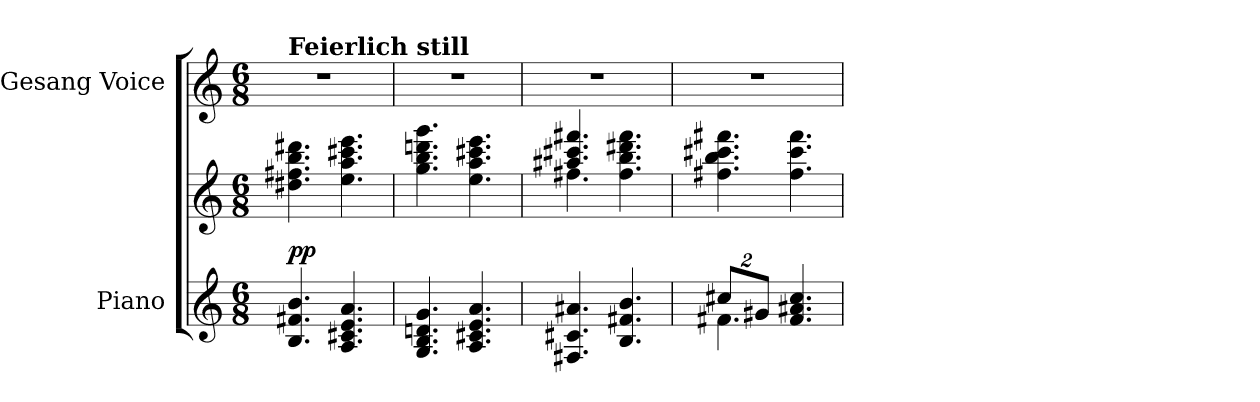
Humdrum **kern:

**kern	**kern	**dynam	**kern
*part2	*part2	*part2	*part1
*staff3	*staff2	*staff2/3	*staff1
*I"Piano	*	*	*I"Gesang Voice
*I'Pno	*	*	*
*clefG2	*clefG2	*	*clefG2
*k[]	*k[]	*	*k[]
*M6/8	*M6/8	*	*M6/8
=1	=1	=1	=1
!	!	!	!LO:TX:a:B:t=Feierlich still
!	!	!LO:DY:a=2	!
4.B/ 4.f#X/ 4.b/	4.dd#X\ 4.ff#X\ 4.bb\ 4.ddd#X\	pp	2.r
4.A/ 4.c#X/ 4.e/ 4.a/	4.ee\ 4.aa\ 4.ccc#X\ 4.eee\	.	.
=2	=2	=2	=2
4.G/ 4.B/ 4.dn/ 4.g/	4.gg\ 4.bb\ 4.dddn\ 4.ggg\	.	2.r
4.A/ 4.c#X/ 4.e/ 4.a/	4.ee\ 4.aa\ 4.ccc#X\ 4.eee\	.	.
=3	=3	=3	=3
*	*^	*	*
4.F#X/ 4.c#X/ 4.a#X/	4.aa#X/ 4.ccc#X/ 4.fff#X/	4.ff#X\	.	2.r
4.B/ 4.f#X/ 4.b/	4.ff#\ 4.bb\ 4.ddd#X\ 4.fff#\	4.ryy	.	.
*	*v	*v	*	*
=4	=4	=4	=4
*Xbrackettup	*	*	*
*^	*	*	*
16%3cc#X/L	4.f#X\	4.ff#X\ 4.bb\ 4.ccc#X\ 4.fff#X\	.	2.r
16%3g#X/J	.	.	.	.
4.f#/ 4.a#X/ 4.cc#/	4.ryy	4.ff#\ 4.ccc#\ 4.fff#\	.	.
*v	*v	*	*	*
=	=	=	=
*-	*-	*-	*-
